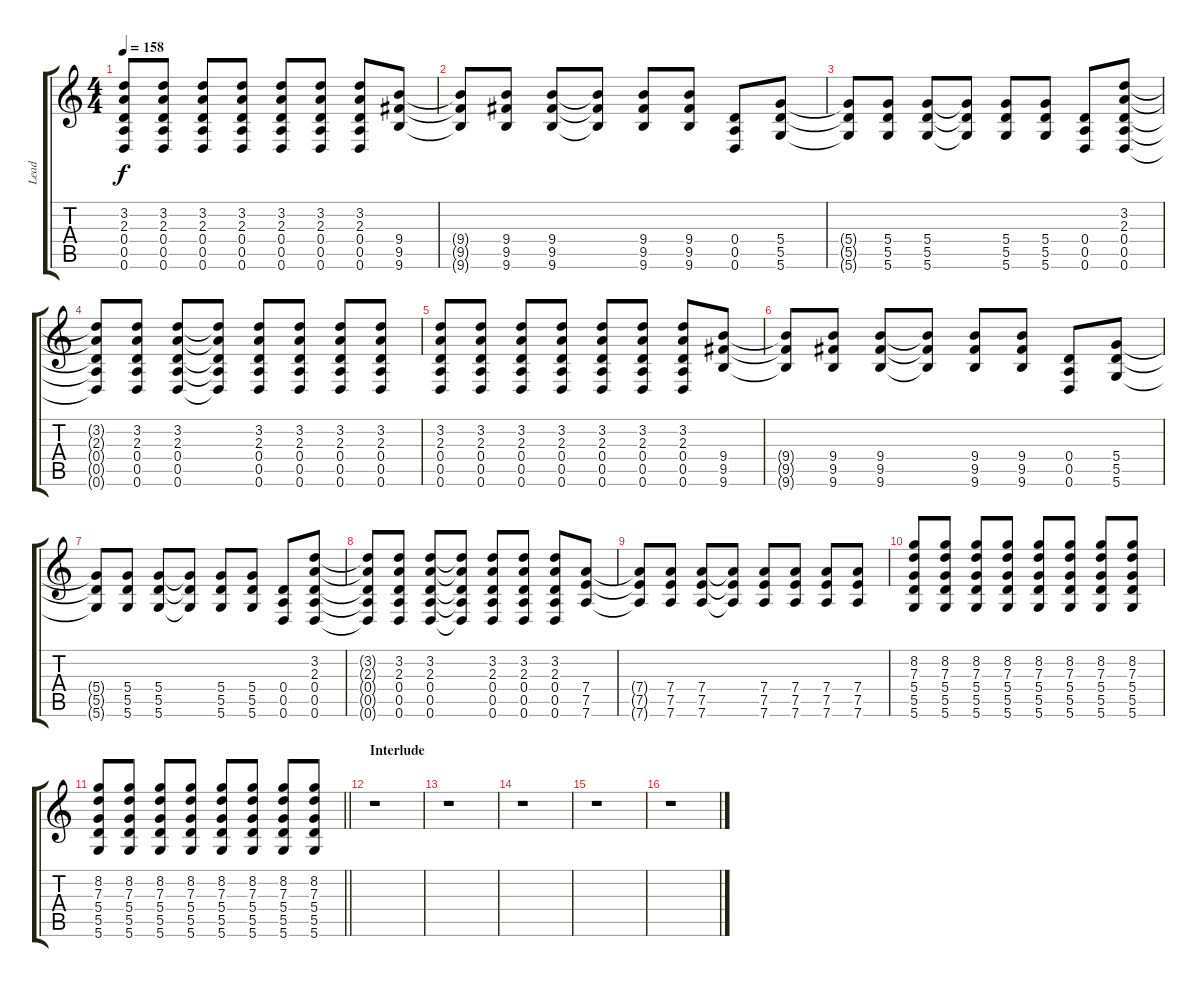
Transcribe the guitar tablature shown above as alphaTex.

\track ("Lead" "Lead") {instrument distortionguitar}
\staff {score tabs}
\tuning (E4 B3 G3 D3 A2 D2) {hide}
\ts (4 4)
\tempo 158
\clef g2
\ks c
(3.2 2.3 0.4 0.5 0.6).8{dy f} (3.2 2.3 0.4 0.5 0.6).8 (3.2 2.3 0.4 0.5 0.6).8 (3.2 2.3 0.4 0.5 0.6).8 (3.2 2.3 0.4 0.5 0.6).8 (3.2 2.3 0.4 0.5 0.6).8 (3.2 2.3 0.4 0.5 0.6).8 (9.4 9.5 9.6).8 |
(9.4{t} 9.5{t} 9.6{t}).8 (9.4 9.5 9.6).8 (9.4 9.5 9.6).8 (9.4{t} 9.5{t} 9.6{t}).8 (9.4 9.5 9.6).8 (9.4 9.5 9.6).8 (0.4 0.5 0.6).8 (5.4 5.5 5.6).8 |
(5.4{t} 5.5{t} 5.6{t}).8 (5.4 5.5 5.6).8 (5.4 5.5 5.6).8 (5.4{t} 5.5{t} 5.6{t}).8 (5.4 5.5 5.6).8 (5.4 5.5 5.6).8 (0.4 0.5 0.6).8 (3.2 2.3 0.4 0.5 0.6).8 |
(3.2{t} 2.3{t} 0.4{t} 0.5{t} 0.6{t}).8 (3.2 2.3 0.4 0.5 0.6).8 (3.2 2.3 0.4 0.5 0.6).8 (3.2{t} 2.3{t} 0.4{t} 0.5{t} 0.6{t}).8 (3.2 2.3 0.4 0.5 0.6).8 (3.2 2.3 0.4 0.5 0.6).8 (3.2 2.3 0.4 0.5 0.6).8 (3.2 2.3 0.4 0.5 0.6).8 |
(3.2 2.3 0.4 0.5 0.6).8 (3.2 2.3 0.4 0.5 0.6).8 (3.2 2.3 0.4 0.5 0.6).8 (3.2 2.3 0.4 0.5 0.6).8 (3.2 2.3 0.4 0.5 0.6).8 (3.2 2.3 0.4 0.5 0.6).8 (3.2 2.3 0.4 0.5 0.6).8 (9.4 9.5 9.6).8 |
(9.4{t} 9.5{t} 9.6{t}).8 (9.4 9.5 9.6).8 (9.4 9.5 9.6).8 (9.4{t} 9.5{t} 9.6{t}).8 (9.4 9.5 9.6).8 (9.4 9.5 9.6).8 (0.4 0.5 0.6).8 (5.4 5.5 5.6).8 |
(5.4{t} 5.5{t} 5.6{t}).8 (5.4 5.5 5.6).8 (5.4 5.5 5.6).8 (5.4{t} 5.5{t} 5.6{t}).8 (5.4 5.5 5.6).8 (5.4 5.5 5.6).8 (0.4 0.5 0.6).8 (3.2 2.3 0.4 0.5 0.6).8 |
(3.2{t} 2.3{t} 0.4{t} 0.5{t} 0.6{t}).8 (3.2 2.3 0.4 0.5 0.6).8 (3.2 2.3 0.4 0.5 0.6).8 (3.2{t} 2.3{t} 0.4{t} 0.5{t} 0.6{t}).8 (3.2 2.3 0.4 0.5 0.6).8 (3.2 2.3 0.4 0.5 0.6).8 (3.2 2.3 0.4 0.5 0.6).8 (7.4 7.5 7.6).8 |
(7.4{t} 7.5{t} 7.6{t}).8 (7.4 7.5 7.6).8 (7.4 7.5 7.6).8 (7.4{t} 7.5{t} 7.6{t}).8 (7.4 7.5 7.6).8 (7.4 7.5 7.6).8 (7.4 7.5 7.6).8 (7.4 7.5 7.6).8 |
(8.2 7.3 5.4 5.5 5.6).8 (8.2 7.3 5.4 5.5 5.6).8 (8.2 7.3 5.4 5.5 5.6).8 (8.2 7.3 5.4 5.5 5.6).8 (8.2 7.3 5.4 5.5 5.6).8 (8.2 7.3 5.4 5.5 5.6).8 (8.2 7.3 5.4 5.5 5.6).8 (8.2 7.3 5.4 5.5 5.6).8 |
\barLineRight lightlight
(8.2 7.3 5.4 5.5 5.6).8 (8.2 7.3 5.4 5.5 5.6).8 (8.2 7.3 5.4 5.5 5.6).8 (8.2 7.3 5.4 5.5 5.6).8 (8.2 7.3 5.4 5.5 5.6).8 (8.2 7.3 5.4 5.5 5.6).8 (8.2 7.3 5.4 5.5 5.6).8 (8.2 7.3 5.4 5.5 5.6).8 |
\section ("" "Interlude")
r.1 |
r.1 |
r.1 |
r.1 |
r.1
